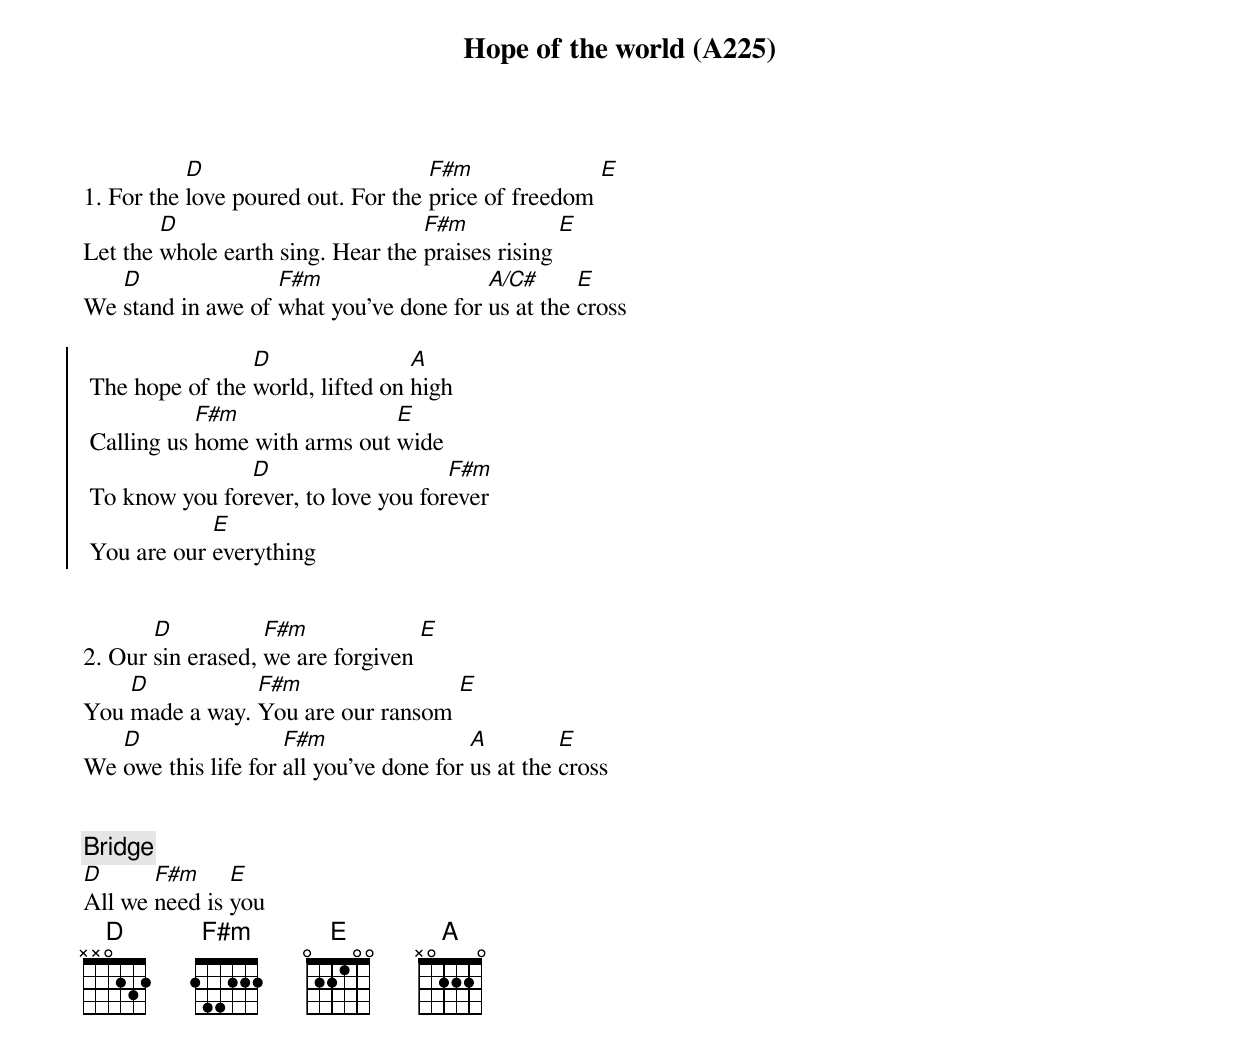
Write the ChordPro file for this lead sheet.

{title: Hope of the world (A225)}
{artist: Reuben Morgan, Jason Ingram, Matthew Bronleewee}

1. For the [D]love poured out. For the [F#m]price of freedom [E]
Let the [D]whole earth sing. Hear the [F#m]praises rising [E]
We [D]stand in awe of [F#m]what you've done for [A/C#]us at the [E]cross

{soc}
 The hope of the [D]world, lifted on [A]high
 Calling us [F#m]home with arms out [E]wide
 To know you for[D]ever, to love you for[F#m]ever
 You are our [E]everything
 {eoc}


2. Our [D]sin erased, [F#m]we are forgiven [E]
You [D]made a way. [F#m]You are our ransom [E]
We [D]owe this life for [F#m]all you've done for [A]us at the [E]cross


{comment: Bridge}
[D]All we [F#m]need is [E]you
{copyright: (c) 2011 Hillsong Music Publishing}
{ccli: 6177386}
